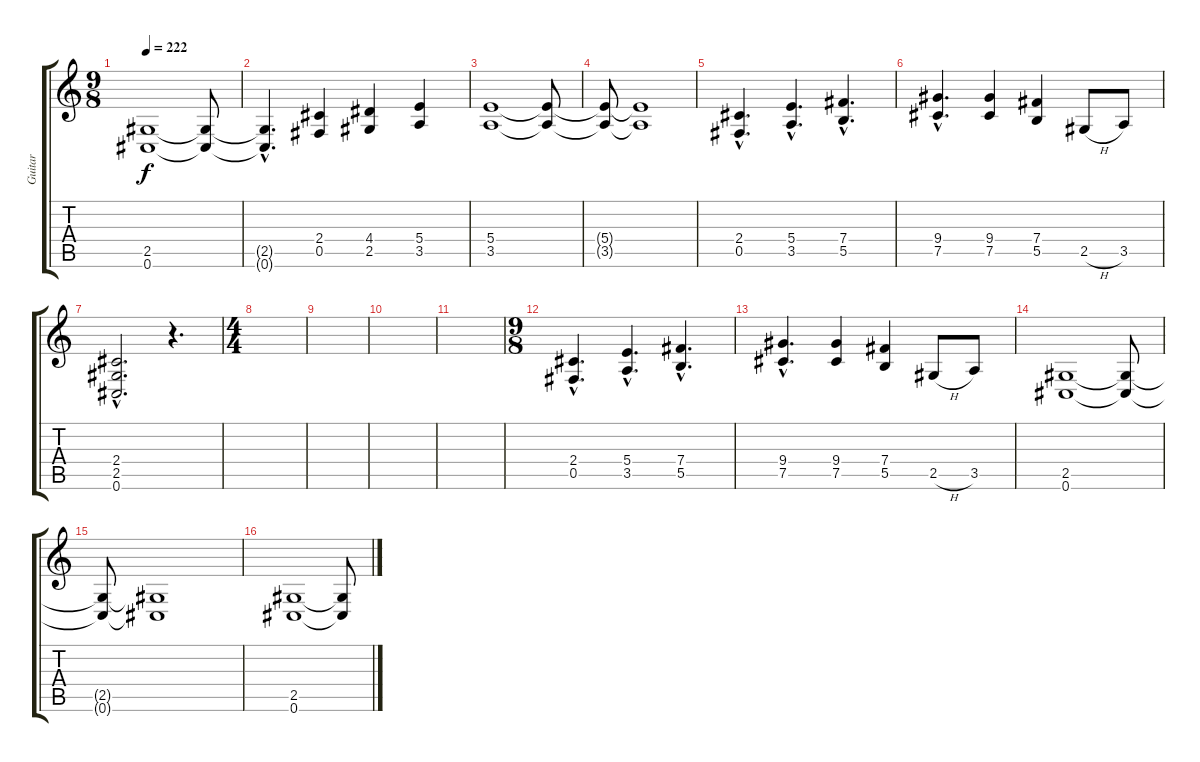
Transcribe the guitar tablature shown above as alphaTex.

\track ("Guitar" "Guitar") {instrument distortionguitar}
\staff {score tabs}
\tuning (Db4 Ab3 E3 B2 Gb2 Db2) {hide}
\ts (9 8)
\tempo 222
\clef g2
\ks c
(2.5 0.6).1{dy f} (2.5{t} 0.6{t}).8 |
(2.5{hac t} 0.6{hac t}).4{d} (2.4 0.5).4 (4.4 2.5).4 (5.4 3.5).4 |
(5.4 3.5).1 (5.4{t} 3.5{t}).8 |
(5.4{t} 3.5{t}).8 (5.4{t} 3.5{t}).1 |
(2.4{hac} 0.5{hac}).4{d} (5.4{hac} 3.5{hac}).4{d} (7.4{hac} 5.5{hac}).4{d} |
(9.4{hac} 7.5{hac}).4{d} (9.4 7.5).4 (7.4 5.5).4 2.5{h}.8 3.5.8 |
(2.4{hac} 2.5{hac} 0.6{hac}).2{d} r.4{d} |
\ts (4 4)
|
|
|
|
\ts (9 8)
(2.4{hac} 0.5{hac}).4{d} (5.4{hac} 3.5{hac}).4{d} (7.4{hac} 5.5{hac}).4{d} |
(9.4{hac} 7.5{hac}).4{d} (9.4 7.5).4 (7.4 5.5).4 2.5{h}.8 3.5.8 |
(2.5 0.6).1 (2.5{t} 0.6{t}).8 |
(2.5{t} 0.6{t}).8 (2.5{t} 0.6{t}).1 |
(2.5 0.6).1 (2.5{t} 0.6{t}).8
